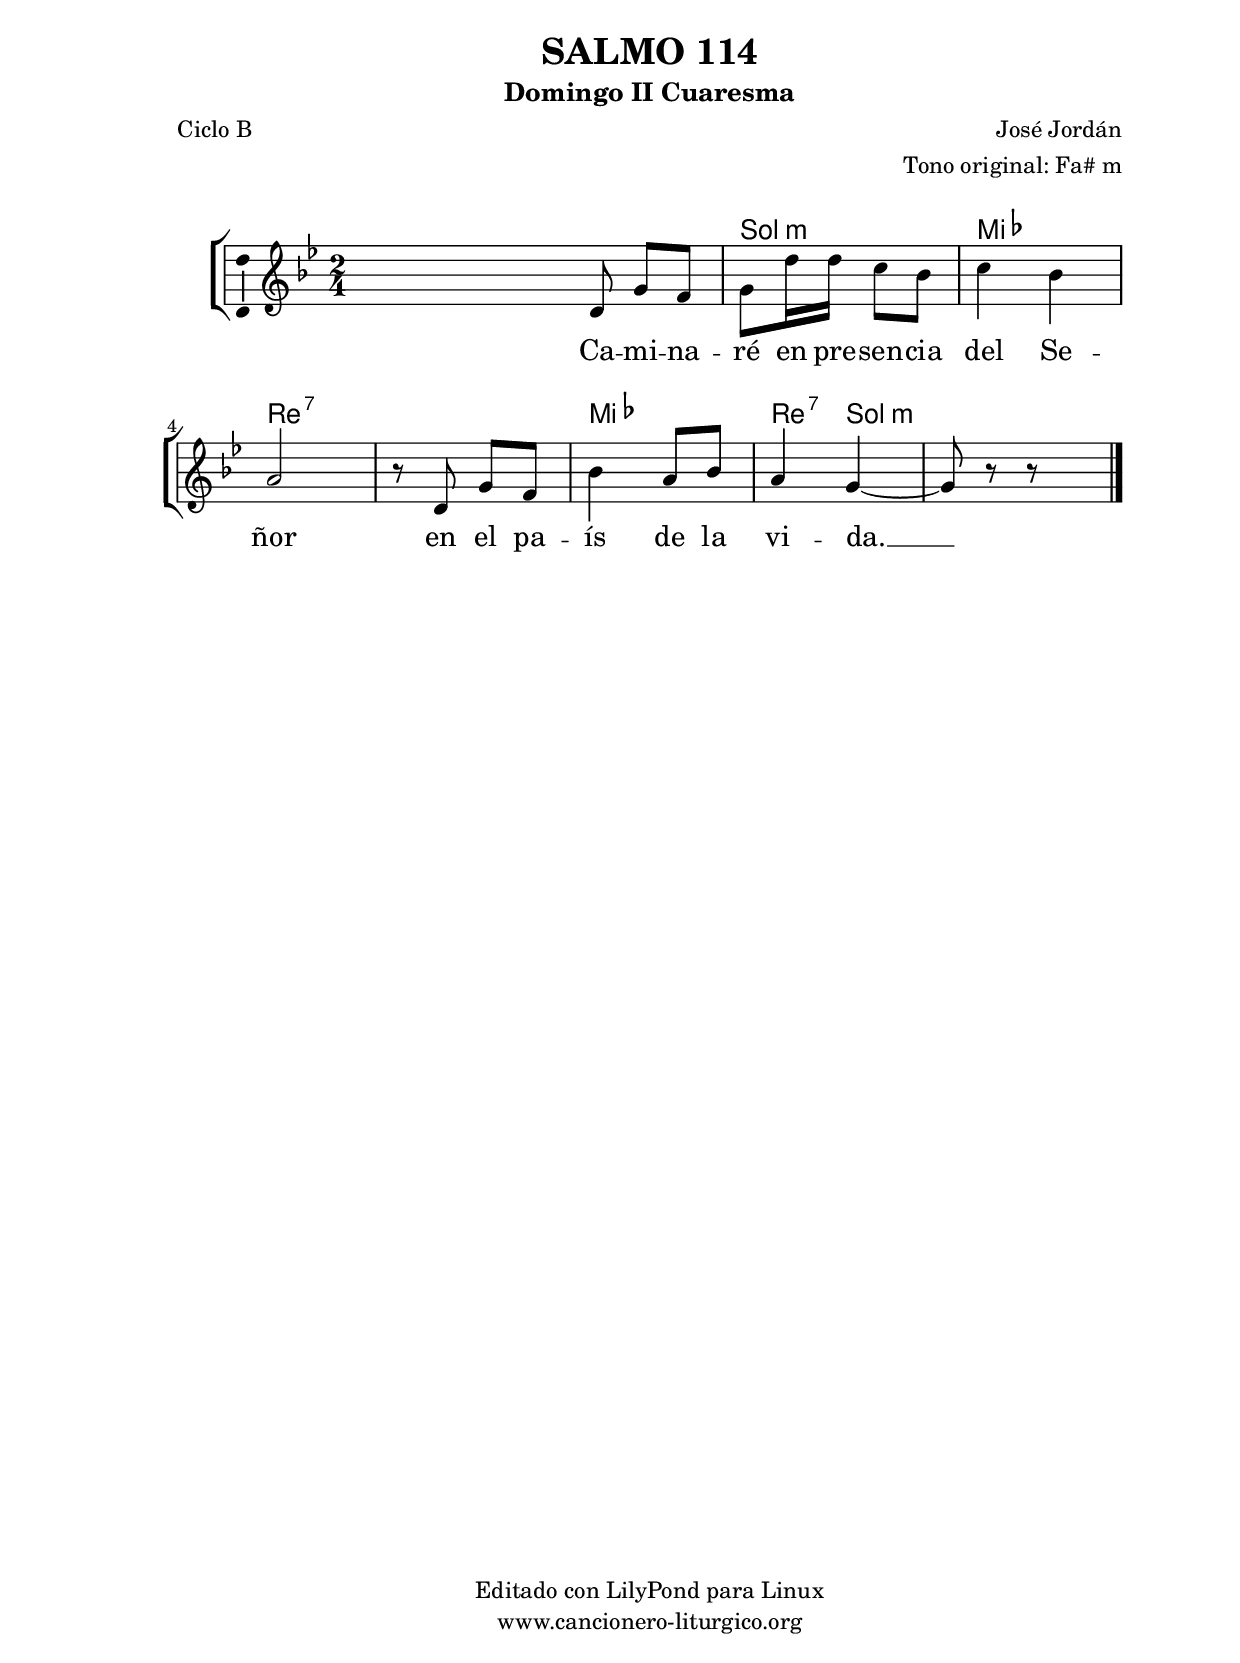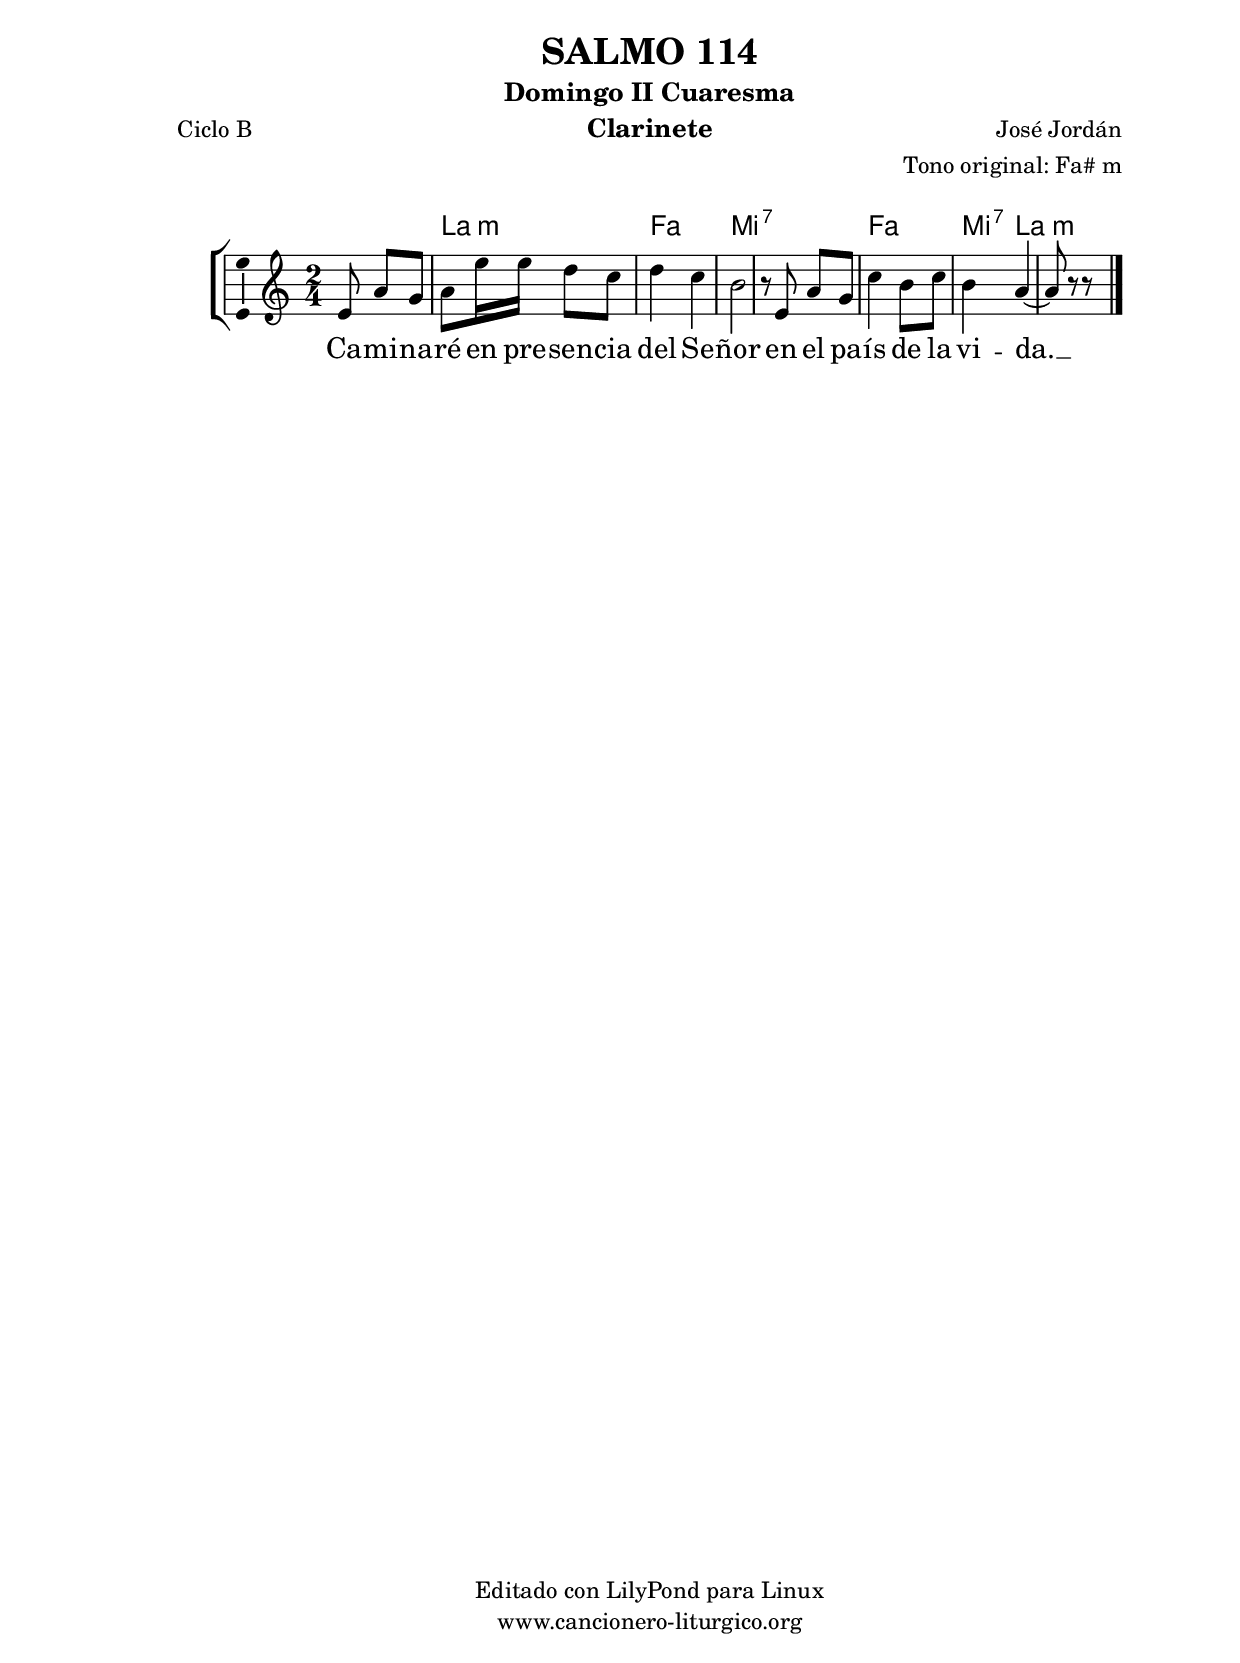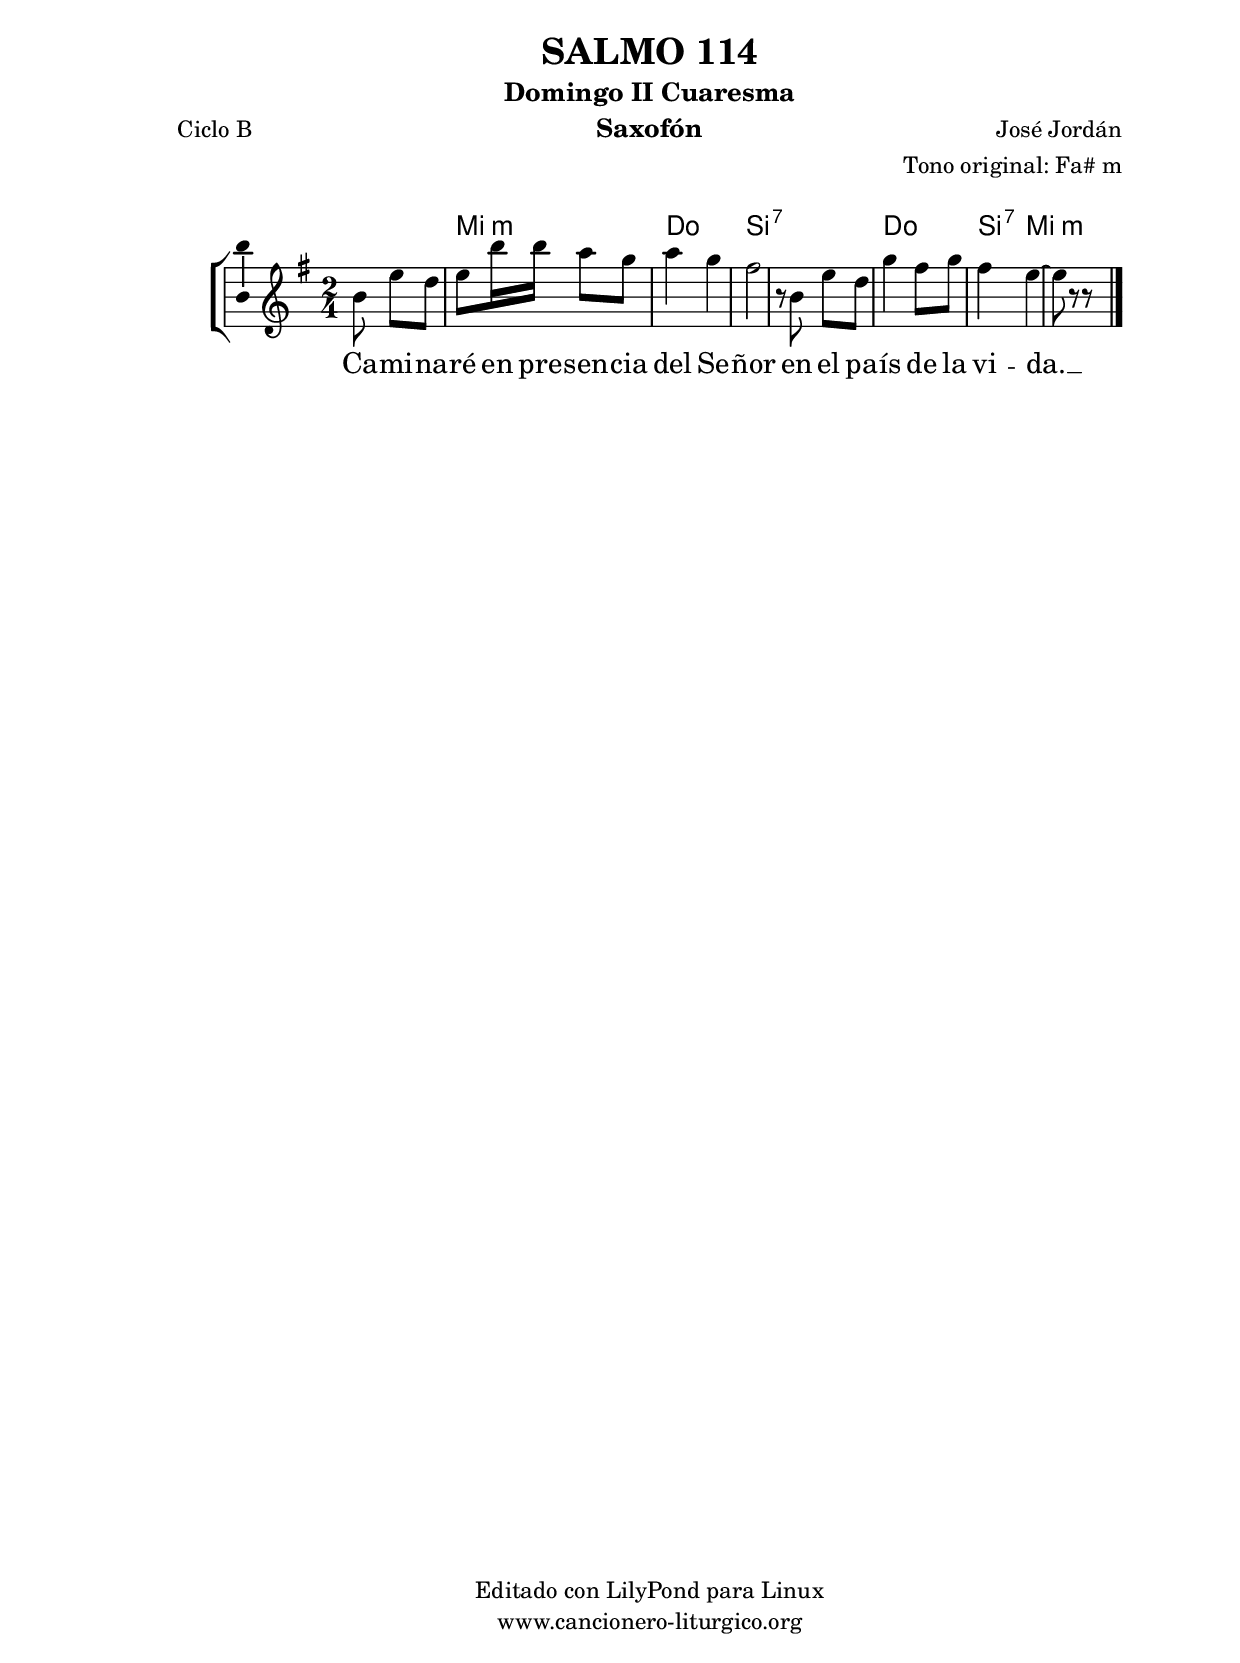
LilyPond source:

%
%para convertir .midi en .wav:
%timidity filename.midi -Ow -o finename.wav
%
%
%Para convertir de .wav a .mp3:
%lame -h -m j filename.wav
%
%
%para escuchar el midi:
%timidity nombrefichero.midi
%


%versión de lilypond para la que se ha escrito esta partitura:
\version "2.16.0"

	%Tamaño papel
	#(set-default-paper-size "a4")
	%Tamaño partitura
	#(set-global-staff-size 20)
	%No responde al pulsar sobre una nota
	#(ly:set-option 'point-and-click #f)

%parámetros del encabezamiento:
\header {
	title = "SALMO 114"
	subtitle = "Domingo II Cuaresma"
	composer = "José Jordán"
	poet = "Ciclo B"
	meter = ""
	arranger = "Tono original: Fa# m"
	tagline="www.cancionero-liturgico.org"
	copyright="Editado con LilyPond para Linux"
	tiempo = "Cuaresma"
	usos = "Salmo"
	letra = "Caminaré en presencia del Señor en el país de la vida."
	}

%parámetros asociados al papel:
\paper  {
	oddHeaderMarkup = \markup {\fill-line { \on-the-fly #not-first-page \fromproperty #'header:title \on-the-fly #not-first-page \fromproperty #'header:composer }}
	evenHeaderMarkup = \markup {\fill-line { \fromproperty #'header:composer \fromproperty #'header:title }}
	#(set-paper-size "a4")
	print-page-number = ##f
	first-page-number = 1
	print-first-page-number = ##f
%	head-separation = 3.0 \cm
	top-margin = 2.0 \cm
	bottom-margin = 0.5\cm
%%%	bottom-margin = -1.0\cm
	left-margin = 3.0 \cm
	line-width = 16.0 \cm 
	indent = 8\mm
	interscoreline = 2.\mm
	between-system-space = 15\mm
%	para que las partituras no llenen la hoja:
	ragged-bottom = ##t
%	idem para la última hoja:
	ragged-last-bottom = ##f
%	para que las partituras llenen el ancho del papel:
	ragged-last = ##f
	after-title-space = 2.5 \cm
%page-count=1
%system-count=8

	%Flexible Vertical Spacing
%	markup-markup-spacing =
%	#'((basic-distance . 15) (minimum-distance . 15) (padding . 3))
	markup-system-spacing =
	#'((basic-distance . 15) (minimum-distance . 15) (padding . 3))
	system-system-spacing =
	#'((basic-distance . 15) (minimum-distance . 15) (padding . 3))
	score-system-spacing =
	#'((basic-distance . 15) (minimum-distance . 15) (padding . 5))
%	top-system-spacing = % header
%	#'((basic-distance . 8) (minimum-distance . 0) (padding . 3))
%	top-markup-spacing =
%	#'((basic-distance . 20) (minimum-distance . 20) (padding . 3))
	last-bottom-spacing = % footer
	#'((basic-distance . 5) (minimum-distance . 5) (padding . 3))
%	score-markup-spacing =
%	#'((basic-distance . 16) (minimum-distance . 13) (padding . 3))

	}


%parámetros que afectan a toda la partitura:
global =  {
	%clave de sol (G):
	\clef G
	%armadura:
	\transpose fis g
	\key fis \minor
	\tempo 4=80
	\set Score.tempoHideNote = ##t
	}


acordes = {
	\italianChords
	\chordmode {
	\transpose fis g
{

s2
fis2:m d cis:7 s d cis4:7 fis:m s2

	}
	}
}

melodia = 
	\transpose fis g
{
	\relative c'{
	\time 2/4

s8 cis8 fis e
fis8 cis'16 cis b8 a
b4 a
gis2
r8 cis,8 fis e
a4 gis8 a
gis4 fis~
fis8 r8 r8 s8

	\bar "|."
	}
	}


texto = \lyricmode {
Ca -- mi -- na -- ré en pre -- sen -- cia del Se -- ñor en el pa -- ís de la vi -- da. __
	}


acordesStaff = \context ChordNames = acordesStaff <<
	\set chordChanges = ##t
	\acordes
	>>


vozStaff = \context Voice = vozStaff
\with {\consists "Ambitus_engraver"}
<<
%	\set Staff.instrumentName = ""
%	\set Staff.shortInstrumentName = ""
%	\set Staff.midiInstrument = #"clarinet"
%	\set Staff.midiInstrument = #"cello"
%	\set Staff.midiInstrument = #"flute"
	\set Staff.midiInstrument = #"electric guitar (jazz)"
%	\set Staff.midiInstrument = #"english horn"
%	\set Staff.midiInstrument = #"violin"
%	\set Staff.midiInstrument = #"glockenspiel"
	\set Staff.midiMinimumVolume = #0.7
	\set Staff.midiMaximumVolume = #0.9
	\global
	\melodia
	>>


textoStaff = \context Lyrics = textoStaff <<
	\lyricsto vozStaff \texto
	>>

\book {
	\score {
		\context ChoirStaff {
			\override StaffGroup.SystemStartBracket #'collapse-height = #1
			\override Score.SystemStartBar #'collapse-height = #1
			<<
			\acordesStaff
			\vozStaff
			\textoStaff
			>>
			}
		\layout {
	    		\context {
				\Lyrics
				\override LyricText #'font-size = #2
				}
	   		 \context {
				\Score
				%fontSize = #3
				\override StaffSymbol #'staff-space = #(magstep +3)
				%\override Beam #'thickness = #0.55
				%\override SpacingSpanner #'spacing-increment = #1.0
				%\override Slur #'height-limit = #1.5
				}
			}
		}
	\score {
		\unfoldRepeats
		\context ChoirStaff {
			<<
			\acordesStaff
			\vozStaff
			>>
			}
		\midi {
	  		\context {
	  			\Score
				tempoWholesPerMinute = #(ly:make-moment 70 4)
				}
			}
		}
	}

%Partitura para clarinete
#(define output-suffix "C")
\book {
	\header{
		instrument = "Clarinete"
		}
	\score {
		\context ChoirStaff {
			\override StaffGroup.SystemStartBracket #'collapse-height = #1
			\override Score.SystemStartBar #'collapse-height = #1
\transpose c d
			<<
			\acordesStaff
			\vozStaff
			\textoStaff
			>>
			}
		\layout {
	    		\context {
				\Lyrics
				\override LyricText #'font-size = #2
				}
	   		 \context {
				\Score
				%fontSize = #3
				\override StaffSymbol #'staff-space = #(magstep +3)
				%\override Beam #'thickness = #0.55
				%\override SpacingSpanner #'spacing-increment = #1.0
				%\override Slur #'height-limit = #1.5
				}
			}
		}
	}

%Partitura para saxofón
#(define output-suffix "S")
\book {
	\header{
		instrument = "Saxofón"
		}
	\score {
		\context ChoirStaff {
			\override StaffGroup.SystemStartBracket #'collapse-height = #1
			\override Score.SystemStartBar #'collapse-height = #1
\transpose c a
			<<
			\acordesStaff
			\vozStaff
			\textoStaff
			>>
			}
		\layout {
	    		\context {
				\Lyrics
				\override LyricText #'font-size = #2
				}
	   		 \context {
				\Score
				%fontSize = #3
				\override StaffSymbol #'staff-space = #(magstep +3)
				%\override Beam #'thickness = #0.55
				%\override SpacingSpanner #'spacing-increment = #1.0
				%\override Slur #'height-limit = #1.5
				}
			}
		}
	}

